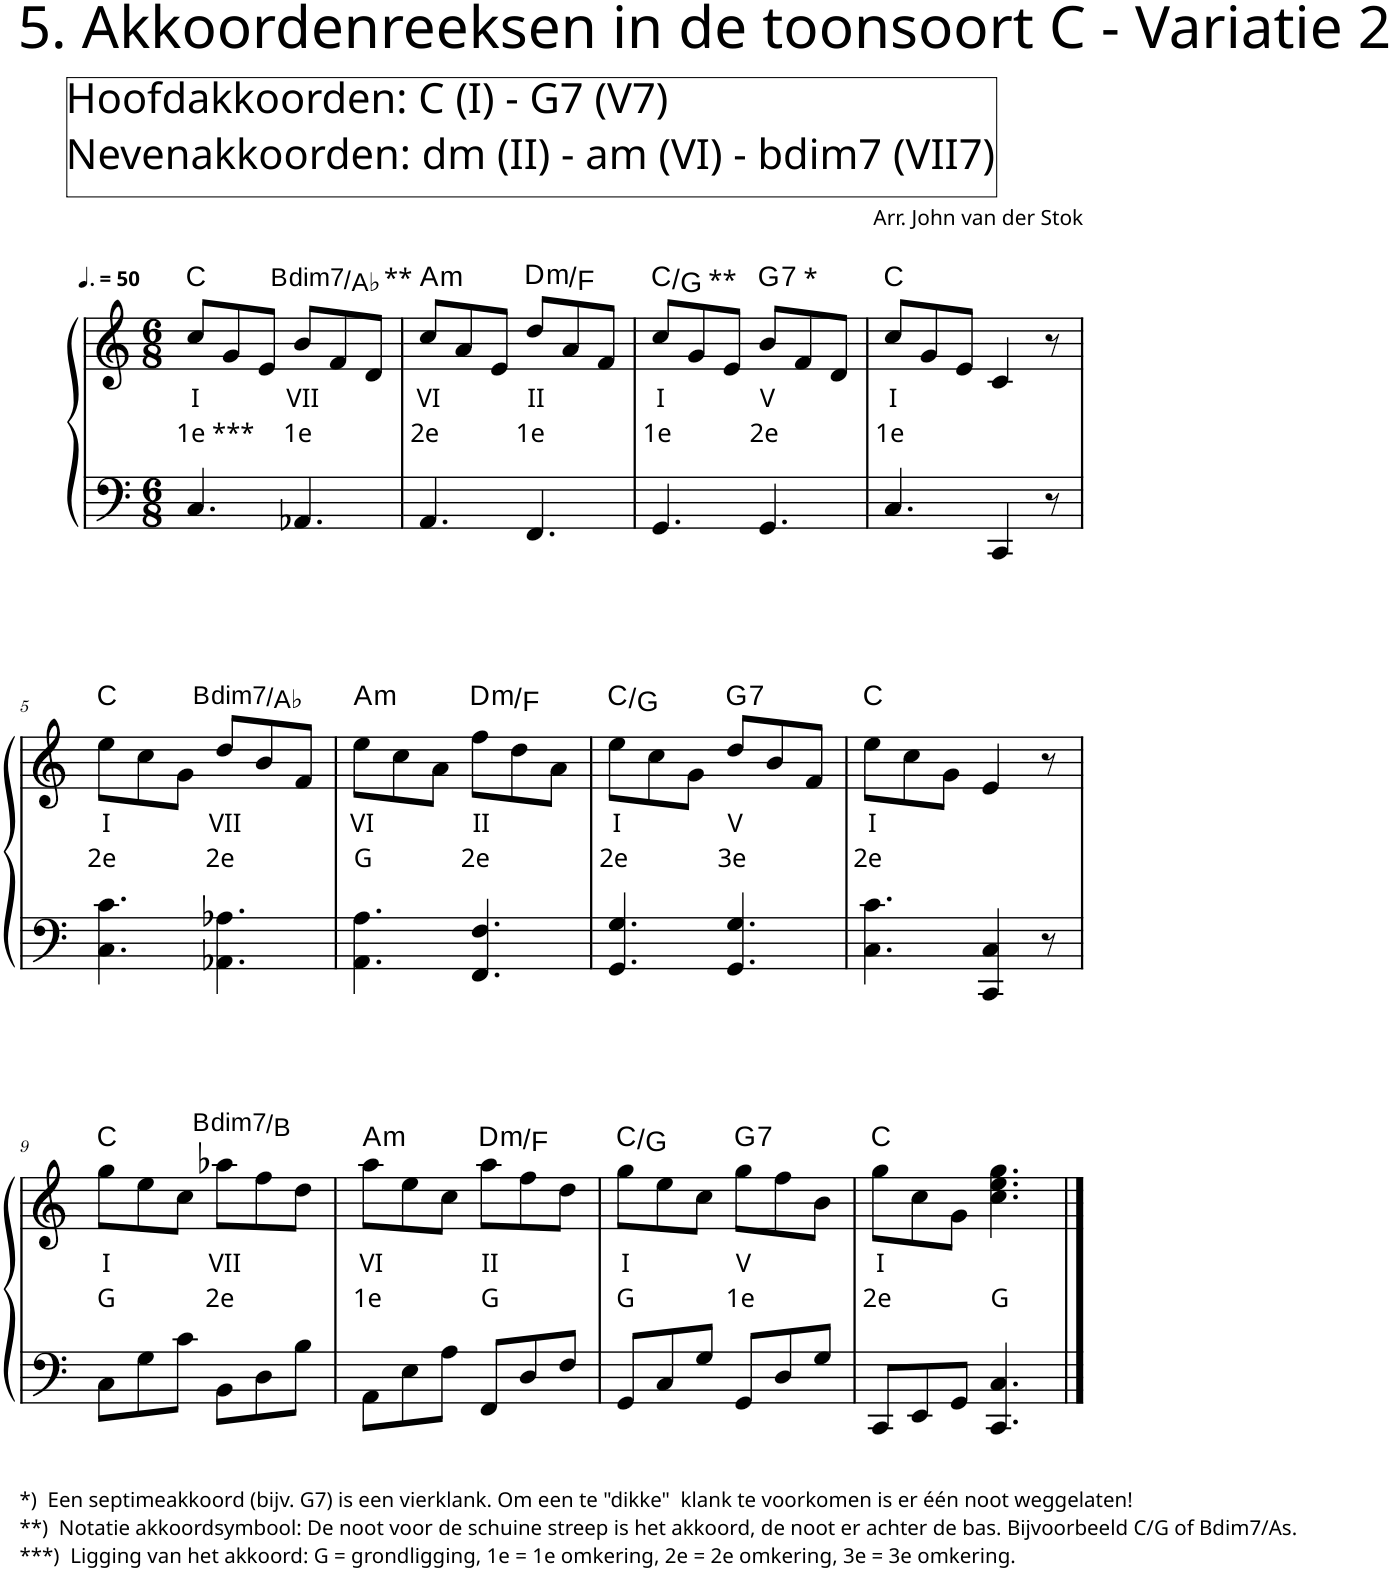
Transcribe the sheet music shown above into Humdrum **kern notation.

**kern	**kern	**text	**text	**harte
*part1	*part1	*part1	*part1	*part1
*staff2	*staff1	*staff1	*staff1	*
*I"Piano	*	*	*	*
*I'Pno.	*	*	*	*
*clefF4	*clefG2	*	*	*
*k[]	*k[]	*	*	*
*M6/8	*M6/8	*	*	*
*MM75	*MM75	*	*	*
=1	=1	=1	=1	=1
!	!	!LO:LY:b	!LO:LY:b	!
4.C/	8cc/L	I	1e ***	C:maj
.	8g/	.	.	.
.	8e/J	.	.	.
!	!LO:TX:a:t=**	!	!	!
!	!	!LO:LY:b	!LO:LY:b	!LO:H:kt=dim7
4.AA-X/	8b/L	VII	1e	B:dim7/bb7
.	8f/	.	.	.
.	8d/J	.	.	.
=2	=2	=2	=2	=2
!	!	!LO:LY:b	!LO:LY:b	!LO:H:kt=m
4.AA/	8cc/L	VI	2e	A:min
.	8a/	.	.	.
.	8e/J	.	.	.
!	!	!LO:LY:b	!LO:LY:b	!LO:H:kt=m
4.FF/	8dd/L	II	1e	D:min/b3
.	8a/	.	.	.
.	8f/J	.	.	.
=3	=3	=3	=3	=3
!	!LO:TX:a:t=**	!	!	!
!	!	!LO:LY:b	!LO:LY:b	!
4.GG/	8cc/L	I	1e	C:maj/5
.	8g/	.	.	.
.	8e/J	.	.	.
!	!LO:TX:a:t=*	!	!	!
!	!	!LO:LY:b	!LO:LY:b	!LO:H:kt=7
4.GG/	8b/L	V	2e	G:7
.	8f/	.	.	.
.	8d/J	.	.	.
=4	=4	=4	=4	=4
!	!	!LO:LY:b	!LO:LY:b	!
4.C/	8cc/L	I	1e	C:maj
.	8g/	.	.	.
.	8e/J	.	.	.
4CC/	4c/	.	.	.
8r	8r	.	.	.
!!LO:LB:g=z
=5	=5	=5	=5	=5
!	!	!LO:LY:b	!LO:LY:b	!
4.C\ 4.c\	8ee\L	I	2e	C:maj
.	8cc\	.	.	.
.	8g\J	.	.	.
!	!	!LO:LY:b	!LO:LY:b	!LO:H:kt=dim7
4.AA-X\ 4.A-X\	8dd/L	VII	2e	B:dim7/bb7
.	8b/	.	.	.
.	8f/J	.	.	.
=6	=6	=6	=6	=6
!	!	!LO:LY:b	!LO:LY:b	!LO:H:kt=m
4.AA\ 4.A\	8ee\L	VI	G	A:min
.	8cc\	.	.	.
.	8a\J	.	.	.
!	!	!LO:LY:b	!LO:LY:b	!LO:H:kt=m
4.FF/ 4.F/	8ff\L	II	2e	D:min/b3
.	8dd\	.	.	.
.	8a\J	.	.	.
=7	=7	=7	=7	=7
!	!	!LO:LY:b	!LO:LY:b	!
4.GG/ 4.G/	8ee\L	I	2e	C:maj/5
.	8cc\	.	.	.
.	8g\J	.	.	.
!	!	!LO:LY:b	!LO:LY:b	!LO:H:kt=7
4.GG/ 4.G/	8dd/L	V	3e	G:7
.	8b/	.	.	.
.	8f/J	.	.	.
=8	=8	=8	=8	=8
!	!	!LO:LY:b	!LO:LY:b	!
4.C\ 4.c\	8ee\L	I	2e	C:maj
.	8cc\	.	.	.
.	8g\J	.	.	.
4CC/ 4C/	4e/	.	.	.
8r	8r	.	.	.
!!LO:LB:g=z
=9	=9	=9	=9	=9
!LO:TX:b:t=*)  Een septimeakkoord (bijv. G7) is een vierklank. Om een te "dikke"  klank te voorkomen is er één noot weggelaten!	!	!	!	!
!LO:TX:b:t=**)  Notatie akkoordsymbool&colon; De noot voor de schuine streep is het akkoord, de noot er achter de bas. Bijvoorbeeld C/G of Bdim7/As.	!	!	!	!
!LO:TX:b:t=***)  Ligging van het akkoord&colon; G = grondligging, 1e = 1e omkering, 2e = 2e omkering, 3e = 3e omkering.	!	!	!	!
!	!	!LO:LY:b	!LO:LY:b	!
8C\L	8gg\L	I	G	C:maj
8G\	8ee\	.	.	.
8c\J	8cc\J	.	.	.
!	!	!LO:LY:b	!LO:LY:b	!LO:H:kt=dim7
8BB\L	8aa-X\L	VII	2e	B:dim7
8D\	8ff\	.	.	.
8B\J	8dd\J	.	.	.
=10	=10	=10	=10	=10
!	!	!LO:LY:b	!LO:LY:b	!LO:H:kt=m
8AA\L	8aa\L	VI	1e	A:min
8E\	8ee\	.	.	.
8A\J	8cc\J	.	.	.
!	!	!LO:LY:b	!LO:LY:b	!LO:H:kt=m
8FF/L	8aa\L	II	G	D:min/b3
8D/	8ff\	.	.	.
8F/J	8dd\J	.	.	.
=11	=11	=11	=11	=11
!	!	!LO:LY:b	!LO:LY:b	!
8GG/L	8gg\L	I	G	C:maj/5
8C/	8ee\	.	.	.
8G/J	8cc\J	.	.	.
!	!	!LO:LY:b	!LO:LY:b	!LO:H:kt=7
8GG/L	8gg\L	V	1e	G:7
8D/	8ff\	.	.	.
8G/J	8b\J	.	.	.
=12	=12	=12	=12	=12
!	!	!LO:LY:b	!LO:LY:b	!
8CC/L	8gg\L	I	2e	C:maj
8EE/	8cc\	.	.	.
8GG/J	8g\J	.	.	.
!	!	!	!LO:LY:b	!
4.CC/ 4.C/	4.cc\ 4.ee\ 4.gg\	.	G	.
==	==	==	==	==
*-	*-	*-	*-	*-
